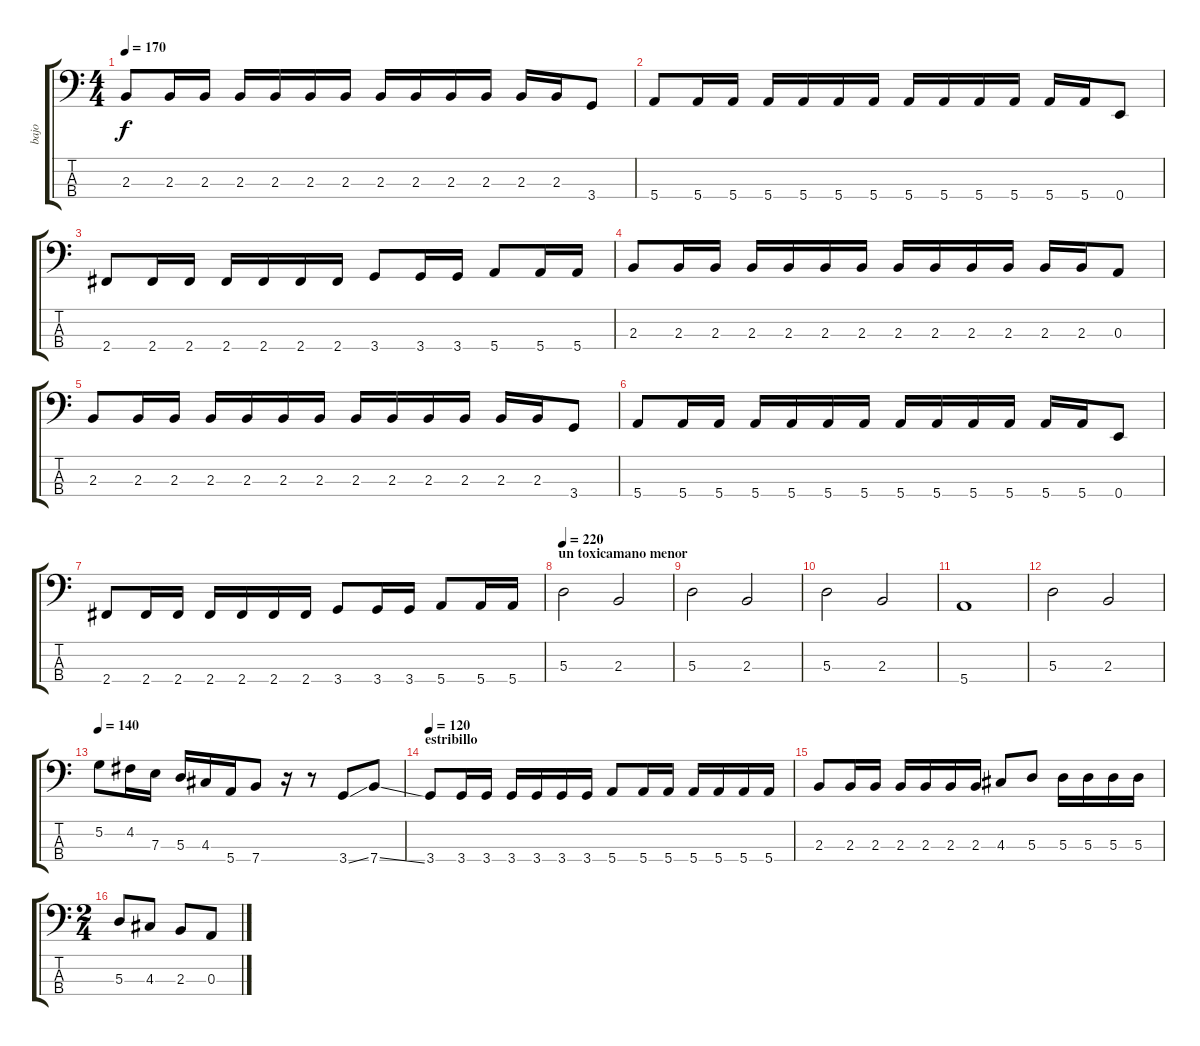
\track ("bajo" "bajo") {instrument electricbassfinger}
\staff {score tabs}
\tuning (G2 D2 A1 E1) {hide}
\ts (4 4)
\tempo 170
\clef f4
\ks c
2.3.8{dy f} 2.3.16 2.3.16 2.3.16 2.3.16 2.3.16 2.3.16 2.3.16 2.3.16 2.3.16 2.3.16 2.3.16 2.3.16 3.4.8 |
5.4.8 5.4.16 5.4.16 5.4.16 5.4.16 5.4.16 5.4.16 5.4.16 5.4.16 5.4.16 5.4.16 5.4.16 5.4.16 0.4.8 |
2.4.8 2.4.16 2.4.16 2.4.16 2.4.16 2.4.16 2.4.16 3.4.8 3.4.16 3.4.16 5.4.8 5.4.16 5.4.16 |
2.3.8 2.3.16 2.3.16 2.3.16 2.3.16 2.3.16 2.3.16 2.3.16 2.3.16 2.3.16 2.3.16 2.3.16 2.3.16 0.3.8 |
2.3.8 2.3.16 2.3.16 2.3.16 2.3.16 2.3.16 2.3.16 2.3.16 2.3.16 2.3.16 2.3.16 2.3.16 2.3.16 3.4.8 |
5.4.8 5.4.16 5.4.16 5.4.16 5.4.16 5.4.16 5.4.16 5.4.16 5.4.16 5.4.16 5.4.16 5.4.16 5.4.16 0.4.8 |
2.4.8 2.4.16 2.4.16 2.4.16 2.4.16 2.4.16 2.4.16 3.4.8 3.4.16 3.4.16 5.4.8 5.4.16 5.4.16 |
\section ("" "un toxicamano menor")
\tempo 220
5.3.2 2.3.2 |
5.3.2 2.3.2 |
5.3.2 2.3.2 |
5.4.1 |
5.3.2 2.3.2 |
\tempo 140
5.2.8 4.2.16 7.3.16 5.3.16 4.3.16 5.4.16 7.4.8 r.16 r.8 3.4{ss}.8 7.4{ss}.8 |
\section ("" "estribillo")
\tempo 120
3.4.8 3.4.16 3.4.16 3.4.16 3.4.16 3.4.16 3.4.16 5.4.8 5.4.16 5.4.16 5.4.16 5.4.16 5.4.16 5.4.16 |
2.3.8 2.3.16 2.3.16 2.3.16 2.3.16 2.3.16 2.3.16 4.3.8 5.3.8 5.3.16 5.3.16 5.3.16 5.3.16 |
\ts (2 4)
5.3.8 4.3.8 2.3.8 0.3.8
